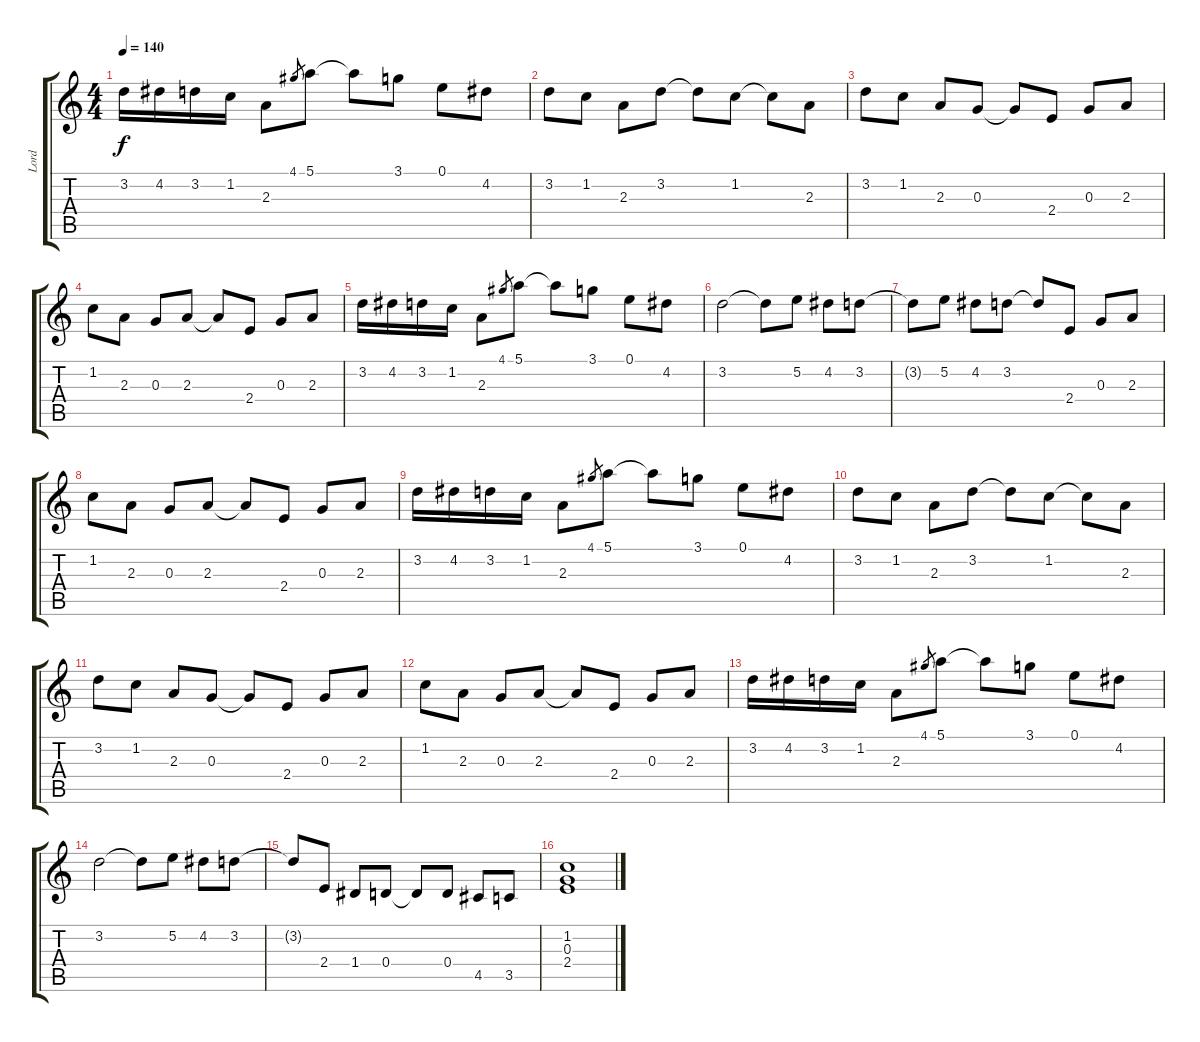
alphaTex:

\track ("Lord" "Lord") {instrument rockorgan}
\staff {score tabs}
\tuning (E5 B4 G4 D4 A3 E3) {hide}
\ts (4 4)
\tempo 140
\clef g2
\ks c
3.2.16{dy f} 4.2.16 3.2.16 1.2.16 2.3.8 4.1.8{gr} 5.1.8 5.1{t}.8 3.1.8 0.1.8 4.2.8 |
3.2.8 1.2.8 2.3.8 3.2.8 3.2{t}.8 1.2.8 1.2{t}.8 2.3.8 |
3.2.8 1.2.8 2.3.8 0.3.8 0.3{t}.8 2.4.8 0.3.8 2.3.8 |
1.2.8 2.3.8 0.3.8 2.3.8 2.3{t}.8 2.4.8 0.3.8 2.3.8 |
3.2.16 4.2.16 3.2.16 1.2.16 2.3.8 4.1.8{gr} 5.1.8 5.1{t}.8 3.1.8 0.1.8 4.2.8 |
3.2.2 3.2{t}.8 5.2.8 4.2.8 3.2.8 |
3.2{t}.8 5.2.8 4.2.8 3.2.8 3.2{t}.8 2.4.8 0.3.8 2.3.8 |
1.2.8 2.3.8 0.3.8 2.3.8 2.3{t}.8 2.4.8 0.3.8 2.3.8 |
3.2.16 4.2.16 3.2.16 1.2.16 2.3.8 4.1.8{gr} 5.1.8 5.1{t}.8 3.1.8 0.1.8 4.2.8 |
3.2.8 1.2.8 2.3.8 3.2.8 3.2{t}.8 1.2.8 1.2{t}.8 2.3.8 |
3.2.8 1.2.8 2.3.8 0.3.8 0.3{t}.8 2.4.8 0.3.8 2.3.8 |
1.2.8 2.3.8 0.3.8 2.3.8 2.3{t}.8 2.4.8 0.3.8 2.3.8 |
3.2.16 4.2.16 3.2.16 1.2.16 2.3.8 4.1.8{gr} 5.1.8 5.1{t}.8 3.1.8 0.1.8 4.2.8 |
3.2.2 3.2{t}.8 5.2.8 4.2.8 3.2.8 |
3.2{t}.8 2.4.8 1.4.8 0.4.8 0.4{t}.8 0.4.8 4.5.8 3.5.8 |
(1.2 0.3 2.4).1{volume 10}
